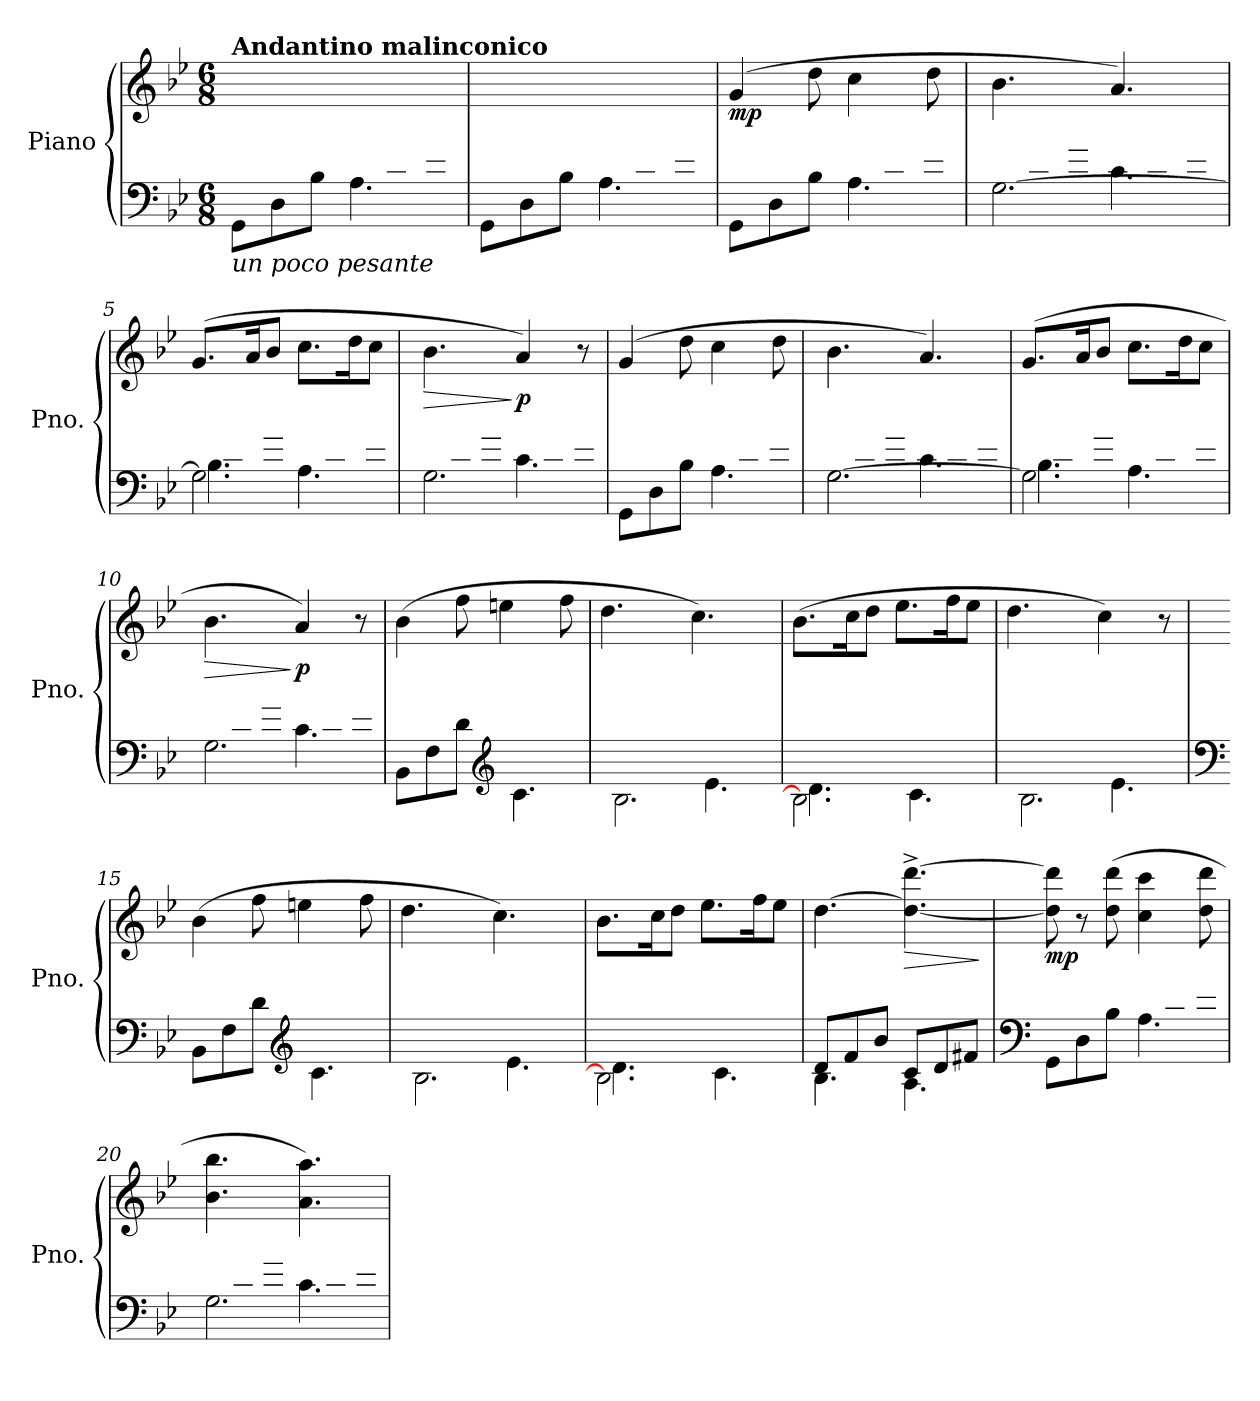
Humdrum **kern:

**kern	**kern	**dynam
*part1	*part1	*part1
*staff2	*staff1	*staff1/2
*I"Piano	*	*
*I'Pno.	*	*
*clefF4	*clefG2	*
*k[b-e-]	*k[b-e-]	*
*M6/8	*M6/8	*
=1	=1	=1
*^	*	*
!	!	!LO:TX:a:B:t=Andantino malinconico	!
!LO:TX:b:i:t=un poco pesante	!	!	!
!	!	!	!LO:DY:b
!	!	!	!LO:DY:n=1:b
8GG\L	4.ryy	2.ryy	p other-dynamics
8D\	.	.	.
8B-\J	.	.	.
4.A\	8A/Lyy	.	.
.	8d/	.	.
.	8f#X/J	.	.
=2	=2	=2	=2
8GG\L	4.ryy	2.ryy	.
8D\	.	.	.
8B-\J	.	.	.
4.A\	8A/Lyy	.	.
.	8d/	.	.
.	8f#X/J	.	.
=3	=3	=3	=3
!	!	!	!LO:DY:b
8GG\L	4.ryy	(>4g/	mp
8D\	.	.	.
8B-\J	.	8dd\	.
4.A\	8A/Lyy	4cc\	.
.	8d/	.	.
.	8f#X/J	8dd\	.
=4	=4	=4	=4
*	*^	*	*
[2.G\	4.ryy	8G/Lyy	4.b-\	.
.	.	8d/	.	.
.	.	8g/J	.	.
.	4.c\	8c/Lyy	4.a/)	.
.	.	8d/	.	.
.	.	8f/J	.	.
=5	=5	=5	=5	=5
2.G\]	4.B-\	8B-/Lyy	(>8.g/L	.
.	.	8d/	.	.
.	.	.	16a/K	.
.	.	8g/J	8b-/J	.
.	4.A\	8A/Lyy	8.cc\L	.
.	.	8d/	.	.
.	.	.	16dd\K	.
.	.	8f#X/J	8cc\J	.
!!LO:LB:g=z
=6	=6	=6	=6	=6
!	!	!	!	!LO:HP:b
2.G\	4.ryy	8G/Lyy	4.b-\	>
.	.	8d/	.	.
.	.	8g/J	.	.
!	!	!	!	!LO:DY:n=1:b
.	4.c\	8c/Lyy	4a/)	] p
.	.	8d/	.	.
.	.	8f#X/J	8r	.
*	*v	*v	*	*
=7	=7	=7	=7
8GG\L	4.ryy	(>4g/	.
8D\	.	.	.
8B-\J	.	8dd\	.
4.A\	8A/Lyy	4cc\	.
.	8d/	.	.
.	8f#X/J	8dd\	.
=8	=8	=8	=8
*	*^	*	*
[2.G\	4.ryy	8G/Lyy	4.b-\	.
.	.	8d/	.	.
.	.	8g/J	.	.
.	4.c\	8c/Lyy	4.a/)	.
.	.	8d/	.	.
.	.	8f/J	.	.
=9	=9	=9	=9	=9
2.G\]	4.B-\	8B-/Lyy	(>8.g/L	.
.	.	8d/	.	.
.	.	.	16a/K	.
.	.	8g/J	8b-/J	.
.	4.A\	8A/Lyy	8.cc\L	.
.	.	8d/	.	.
.	.	.	16dd\K	.
.	.	8f#X/J	8cc\J	.
=10	=10	=10	=10	=10
!	!	!	!	!LO:HP:b
2.G\	4.ryy	8G/Lyy	4.b-\	>
.	.	8d/	.	.
.	.	8g/J	.	.
!	!	!	!	!LO:DY:n=1:b
.	4.c\	8c/Lyy	4a/)	] p
.	.	8d/	.	.
.	.	8f#X/J	8r	.
*	*v	*v	*	*
!!LO:LB:g=z
=11	=11	=11	=11
8BB-\L	4.ryy	(>4b-\	.
8F\	.	.	.
8d\J	.	8ff\	.
*clefG2	*	*	*
8c/Lyy	4.c\	4een\	.
8f/	.	.	.
8a/J	.	8ff\	.
=12	=12	=12	=12
*	*^	*	*
[8B-/Lyy	2.B-\	4.ryy	4.dd\	.
8f/	.	.	.	.
8b-/J	.	.	.	.
8e-/Lyy	.	4.e-\	4.cc\)	.
8f/	.	.	.	.
8a/J	.	.	.	.
=13	=13	=13	=13	=13
8d/Lyy	2.B-\]	4.d\	(>8.b-\L	.
8f/	.	.	.	.
.	.	.	16cc\K	.
8b-/J	.	.	8dd\J	.
8c/Lyy	.	4.c\	8.ee-\L	.
8f/	.	.	.	.
.	.	.	16ff\K	.
8a/J	.	.	8ee-\J	.
=14	=14	=14	=14	=14
8B-/Lyy	2.B-\	4.ryy	4.dd\	.
8f/	.	.	.	.
8b-/J	.	.	.	.
8e-/Lyy	.	4.e-\	4cc\)	.
8f/	.	.	.	.
8a/J	.	.	8r	.
*v	*v	*v	*	*
=15	=15	=15
*clefF4	*	*
*^	*	*
8BB-\L	4.ryy	(>4b-\	.
8F\	.	.	.
8d\J	.	8ff\	.
*clefG2	*	*	*
8c/Lyy	4.c\	4een\	.
8f/	.	.	.
8a/J	.	8ff\	.
!!LO:LB:g=z
=16	=16	=16	=16
*	*^	*	*
[8B-/Lyy	2.B-\	4.ryy	4.dd\	.
8f/	.	.	.	.
8b-/J	.	.	.	.
8e-/Lyy	.	4.e-\	4.cc\)	.
8f/	.	.	.	.
8a/J	.	.	.	.
=17	=17	=17	=17	=17
8d/Lyy	2.B-\]	4.d\	8.b-\L	.
8f/	.	.	.	.
.	.	.	16cc\K	.
8b-/J	.	.	8dd\J	.
8c/Lyy	.	4.c\	8.ee-\L	.
8f/	.	.	.	.
.	.	.	16ff\K	.
8a/J	.	.	8ee-\J	.
*	*v	*v	*	*
=18	=18	=18	=18
8d/L	4.B-\	[4.dd\	.
8f/	.	.	.
8b-/J	.	.	.
!	!	!	!LO:HP:b
8c/L	4.A\	4.dd\_^ [4.ddd\^	>
8d/	.	.	.
8f#X/J	.	.	.
*v	*v	*	*
.	.	]
=19	=19	=19
*clefF4	*	*
*^	*	*
!	!	!	!LO:DY:b
8GG\L	4.ryy	8dd\] 8ddd\]	mp
8D\	.	8r	.
8B-\J	.	(>8dd\ 8ddd\	.
4.A\	8A/Lyy	4cc\ 4ccc\	.
.	8d/	.	.
.	8f#X/J	8dd\ 8ddd\	.
=20	=20	=20	=20
*	*^	*	*
2.G\	4.ryy	8G/Lyy	4.b-\ 4.bb-\	.
.	.	8d/	.	.
.	.	8g/J	.	.
.	4.c\	8c/Lyy	4.a\ 4.aa\)	.
.	.	8d/	.	.
.	.	8f/J	.	.
*v	*v	*v	*	*
=	=	=
*-	*-	*-
